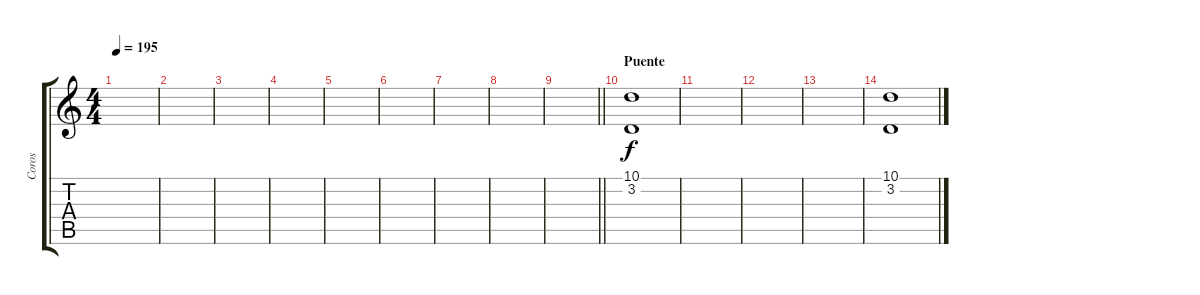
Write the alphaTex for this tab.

\track ("Coros" "Coros") {instrument choiraahs}
\staff {score tabs}
\tuning (E4 B3 G3 D3 A2 E2) {hide}
\ts (4 4)
\tempo 195
\clef g2
\ks c
|
|
|
|
|
|
|
|
\barLineRight lightlight
|
\section ("" "Puente")
(10.1 3.2).1 |
|
|
|
(10.1 3.2).1
